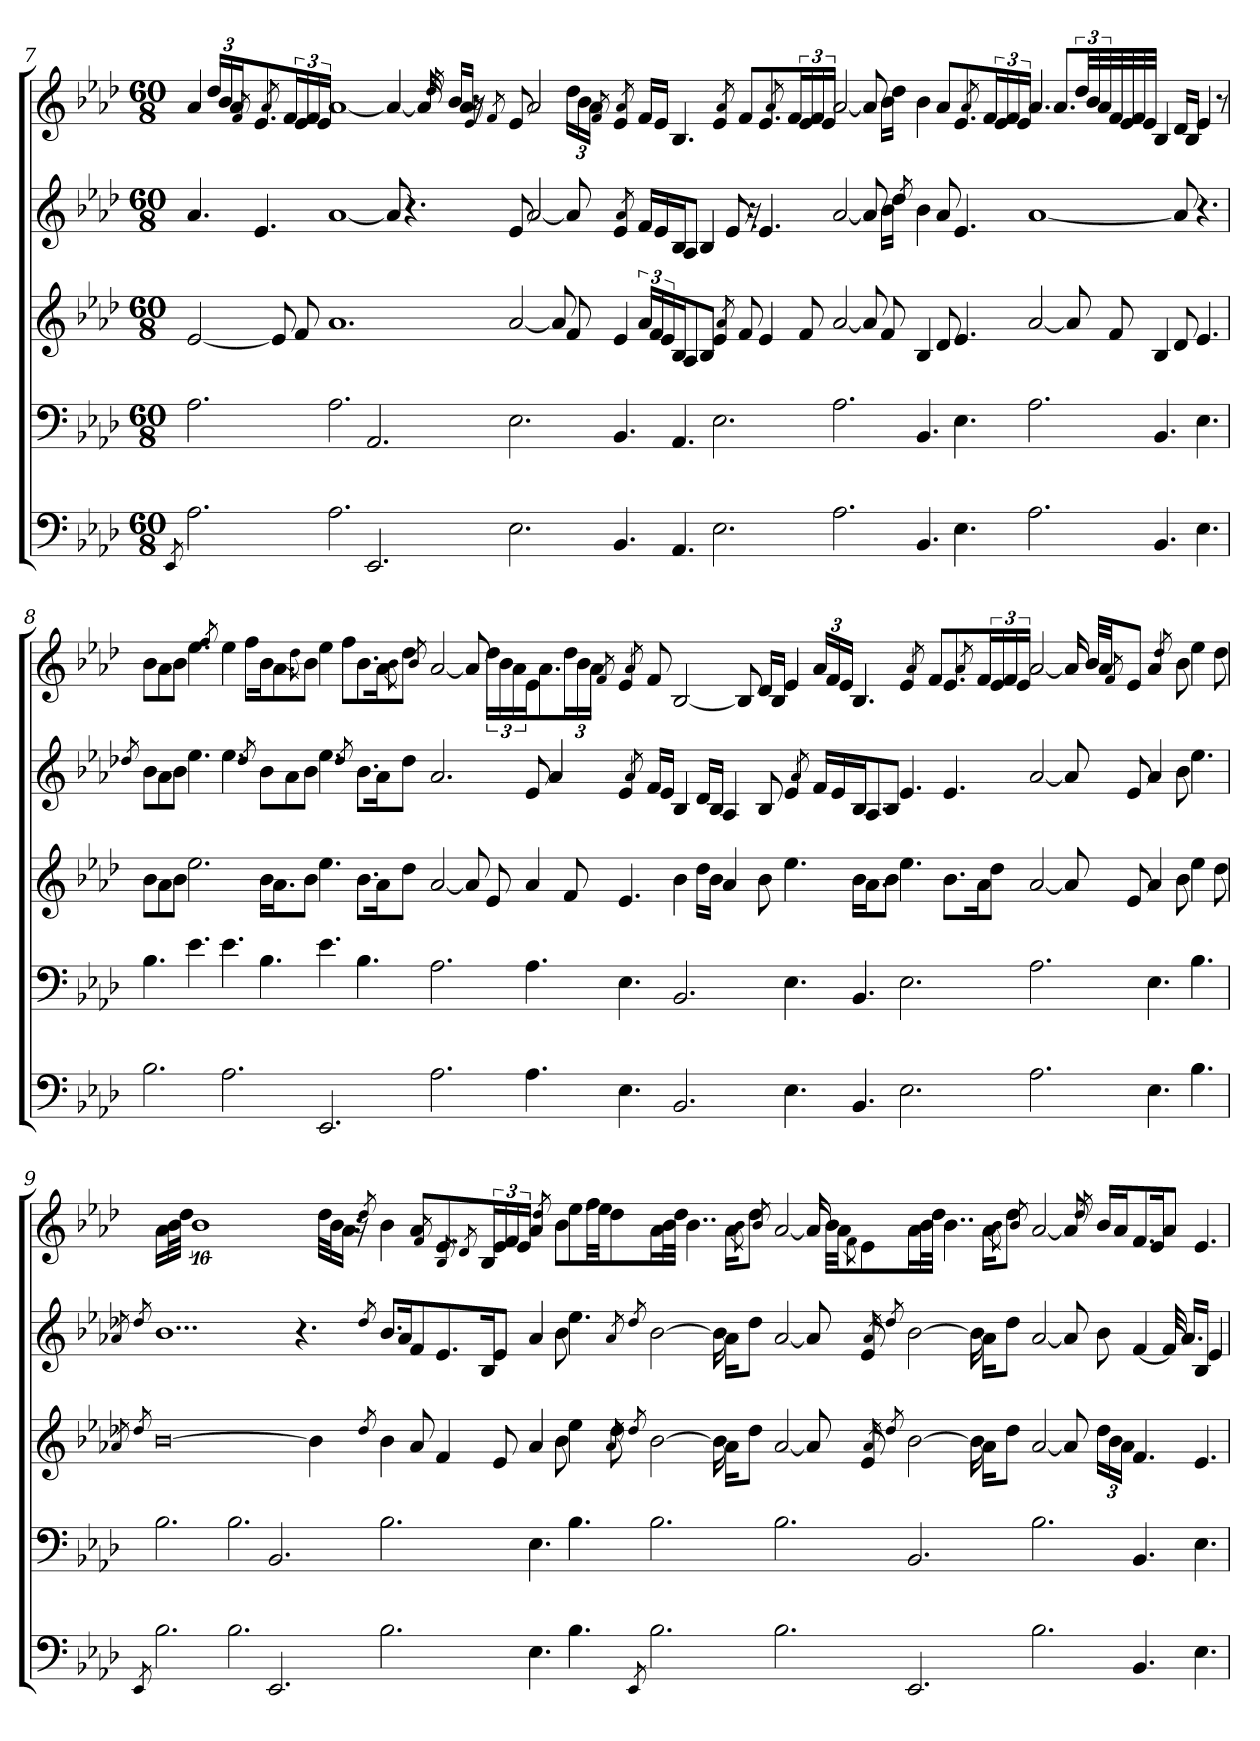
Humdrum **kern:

**kern	**kern	**kern	**kern	**kern
*part5	*part4	*part3	*part2	*part1
*staff5	*staff4	*staff3	*staff2	*staff1
*clefF4	*clefF4	*clefG2	*clefG2	*clefG2
*k[b-e-a-d-]	*k[b-e-a-d-]	*k[b-e-a-d-]	*k[b-e-a-d-]	*k[b-e-a-d-]
*M60/8	*M60/8	*M60/8	*M60/8	*M60/8
=7	=7	=7	=7	=7
8qEE-	.	.	.	.
2.A-	2.A-	[2e-	4.a-	4a-
.	.	.	.	24dd-/LL
.	.	.	.	24b-/
.	.	.	.	24a-/J
.	.	.	.	8qf/
.	.	.	4.e-	8.e-/
.	.	8e-]	.	.
.	.	.	.	8qa-/
.	.	.	.	16f/L
.	.	8f	.	24e-/
.	.	.	.	24f/
.	.	.	.	24e-/JJ
2.A-	2.A-	1.a-	[1a-	[1a-
2.EE-	2.AA-	.	.	.
.	.	.	8a-]	4a-_
.	.	.	4.r	.
.	.	.	.	16a-]
.	.	.	.	8qdd-
.	.	.	.	16b-/LL
.	.	.	.	16a-/JJ
.	.	.	.	16r
.	.	.	.	8qe-
.	.	.	.	8qf
2.E-	2.E-	[2a-	8e-	8e-
.	.	.	[2a-	2a-
.	.	8a-]	.	.
.	.	8f	8a-]	24dd-\LL
.	.	.	.	24b-\
.	.	.	.	24a-\JJ
.	.	.	.	8qf
4.BB-	4.BB-	4e-	4e-	4e-
.	.	.	8qa-	8qa-
.	.	24a-/LL	16f/LL	16f/LL
.	.	24f/	.	.
.	.	.	16e-/	16e-/JJ
.	.	24e-/	.	.
4.AA-	4.AA-	16B-/J	16B-/J	4.B-
.	.	8.A-/	8.A-/J	.
.	.	8B-/J	4B-	.
2.E-	2.E-	4e-	.	4e-
.	.	.	8.e-	.
.	.	8qa-	.	8qa-
.	.	8f	.	8f/L
.	.	.	16r	.
.	.	4e-	4.e-	8.e-/
.	.	.	.	8qa-/
.	.	.	.	16f/L
.	.	8f	.	24e-/
.	.	.	.	24f/
.	.	.	.	24e-/JJ
2.A-	2.A-	[2a-	[2a-	[2a-
.	.	8a-]	8a-]	8a-]
.	.	8f	16b-\LL	16b-\LL
.	.	.	16dd-\JJ	16dd-\JJ
.	.	.	8qdd-	.
4.BB-	4.BB-	4B-	4b-	4b-
.	.	8d-	8a-	8a-/L
4.E-	4.E-	4.e-	4.e-	8.e-/
.	.	.	.	8qa-/
.	.	.	.	16f/L
.	.	.	.	24e-/
.	.	.	.	24f/
.	.	.	.	24e-/JJ
2.A-	2.A-	[2a-	[1a-	4.a-
.	.	.	.	8.a-/L
.	.	8a-]	.	.
.	.	.	.	48dd-/LL
.	.	.	.	48b-/
.	.	.	.	48a-/
.	.	8f	.	32f/
.	.	.	.	32e-/
.	.	.	.	32f/
.	.	.	.	32e-/JJJ
4.BB-	4.BB-	4B-	.	4B-
.	.	8d-	8a-]	16d-/LL
.	.	.	.	16B-/JJ
4.E-	4.E-	4.e-	4.r	4e-
.	.	.	.	8r
=8	=8	=8	=8	=8
.	.	.	8qdd-	.
2.B-	4.B-	8b-\L	8b-\L	8b-\L
.	.	8a-\	8a-\	8a-\
.	.	8b-\J	8b-\J	8b-\J
.	4.e-	2.ee-	4.ee-	4.ee-
.	.	.	.	8qff
2.A-	4.e-	.	4.ee-	4ee-
.	.	.	.	8ff\L
.	.	.	8qdd-	.
.	4.B-	16b-\KL	8b-\L	16b-\K
.	.	8.a-\	.	8.a-\
.	.	.	8a-\	.
.	.	.	.	8qdd-\
.	.	8b-\J	8b-\J	8b-\J
2.EE-	4.e-	4.ee-	4.ee-	4ee-
.	.	.	.	8ff\L
.	.	.	8qdd-	.
.	4.B-	8.b-\L	8.b-\L	8.b-\
.	.	16a-\K	16a-\K	16a-\K
.	.	.	.	8qb-\
.	.	8dd-\J	8dd-\J	8dd-\J
.	.	.	.	8qb-
2.A-	2.A-	[2a-	2.a-	[2a-
.	.	8a-]	.	8a-]
.	.	8e-	.	24dd-\LL
.	.	.	.	24b-\
.	.	.	.	24a-\
4.A-	4.A-	4a-	8e-	16e-\J
.	.	.	.	8.a-\
.	.	.	4a-	.
.	.	8f	.	24dd-\L
.	.	.	.	24b-\
.	.	.	.	24a-\JJ
.	.	.	.	8qf
4.E-	4.E-	4.e-	4e-	4e-
.	.	.	8qa-	8qa-
.	.	.	16f/LL	8f
.	.	.	16e-/JJ	.
2.BB-	2.BB-	4b-	4B-	[2B-
.	.	16dd-\LL	16d-/LL	.
.	.	16b-\JJ	16B-/JJ	.
.	.	4a-	4A-	.
.	.	.	.	8B-]
.	.	8b-	8B-	16d-/LL
.	.	.	.	16B-/JJ
4.E-	4.E-	4.ee-	4e-	4e-
.	.	.	8qa-	.
.	.	.	16f/LL	24a-/LL
.	.	.	.	24f/
.	.	.	16e-/	.
.	.	.	.	24e-/JJ
4.BB-	4.BB-	16b-\KL	16B-/J	4.B-
.	.	8.a-\	8.A-/	.
.	.	8b-\J	8B-/J	.
2.E-	2.E-	4.ee-	4.e-	4e-
.	.	.	.	8qa-
.	.	.	.	8f/L
.	.	8.b-\L	4.e-	8.e-/
.	.	.	.	8qa-/
.	.	16a-\K	.	16f/L
.	.	8dd-\J	.	24e-/
.	.	.	.	24f/
.	.	.	.	24e-/JJ
2.A-	2.A-	[2a-	[2a-	[2a-
.	.	8a-]	8a-]	16a-]
.	.	.	.	32b-/LLL
.	.	.	.	32a-/JJ
.	.	.	.	8qf/
.	.	8e-	8e-	8e-/J
4.E-	4.E-	4a-	4a-	4a-
.	.	.	.	8qdd-
.	.	8b-	8b-	8b-
4.B-	4.B-	4ee-	4.ee-	4ee-
.	.	8dd-	.	8dd-
=9	=9	=9	=9	=9
.	.	8qa-	8qa-	.
8qEE-	.	8qdd-	8qdd-	.
2.B-	2.B-	[0b-	1...b-	16a-\LL
.	.	.	.	32b-\L
.	.	.	.	32dd-\JJJ
.	.	.	.	16%31b-
2.B-	2.B-	.	.	.
2.EE-	2.BB-	.	.	.
.	.	.	4.r	.
.	.	4b-]	.	.
.	.	.	.	32dd-\LLL
.	.	.	.	32b-\J
.	.	.	.	16a-\JJ
.	.	.	.	16r
.	.	8qdd-	8qdd-	8qdd-
2.B-	2.B-	4b-	8.b-/L	4b-
.	.	.	16a-/K	.
.	.	8a-	8f/	8a-/L
.	.	.	.	8qf/
.	.	4f	8.e-/	8.e-/
.	.	.	.	8qB-/
.	.	.	.	8qd-/
.	.	.	16B-/K	16B-/L
.	.	8e-	8e-/J	24e-/
.	.	.	.	24f/
.	.	.	.	24e-/JJ
4.E-	4.E-	4a-	4a-	4a-
.	.	.	.	8qdd-
.	.	8b-	8b-	8b-\L
4.B-	4.B-	4ee-	4.ee-	8.ee-\
.	.	.	.	32ff\LL
.	.	.	.	32ee-\JJ
.	.	8dd-	.	8dd-\
.	.	8qa-	8qa-	.
8qEE-	.	8qdd-	8qdd-	.
2.B-	2.B-	[2b-	[2b-	16a-\L
.	.	.	.	32b-\L
.	.	.	.	32dd-\JJJ
.	.	.	.	4..b-
.	.	16b-]	16b-]	.
.	.	16a-\KL	16a-\KL	16a-\KL
.	.	.	.	8qb-\
.	.	8dd-\J	8dd-\J	8dd-\J
.	.	.	.	8qb-
2.B-	2.B-	[2a-	[2a-	[2a-
.	.	8a-]	8a-]	16a-]
.	.	.	.	32b-\LLL
.	.	.	.	32a-\JJ
.	.	.	.	8qf\
.	.	8e-	8e-	8e-\
.	.	8qa-	8qa-	.
.	.	8qdd-	8qdd-	.
2.EE-	2.BB-	[2b-	[2b-	16a-\L
.	.	.	.	32b-\L
.	.	.	.	32dd-\JJJ
.	.	.	.	4..b-
.	.	16b-]	16b-]	.
.	.	16a-\KL	16a-\KL	16a-\KL
.	.	.	.	8qb-\
.	.	8dd-\J	8dd-\J	8dd-\J
.	.	.	.	8qb-
2.B-	2.B-	[2a-	[2a-	[2a-
.	.	8a-]	8a-]	8a-]
.	.	.	.	8qdd-
.	.	24dd-\LL	8b-	16b-/LL
.	.	24b-\	.	.
.	.	.	.	16a-/J
.	.	24a-\JJ	.	.
4.BB-	4.BB-	4.f	[4f	8.f/
.	.	.	.	16e-/K
.	.	.	32f]	8a-/J
.	.	.	16.a-/KL	.
4.E-	4.E-	4.e-	8B-/J	4.e-
.	.	.	4e-	.
=	=	=	=	=
*-	*-	*-	*-	*-
